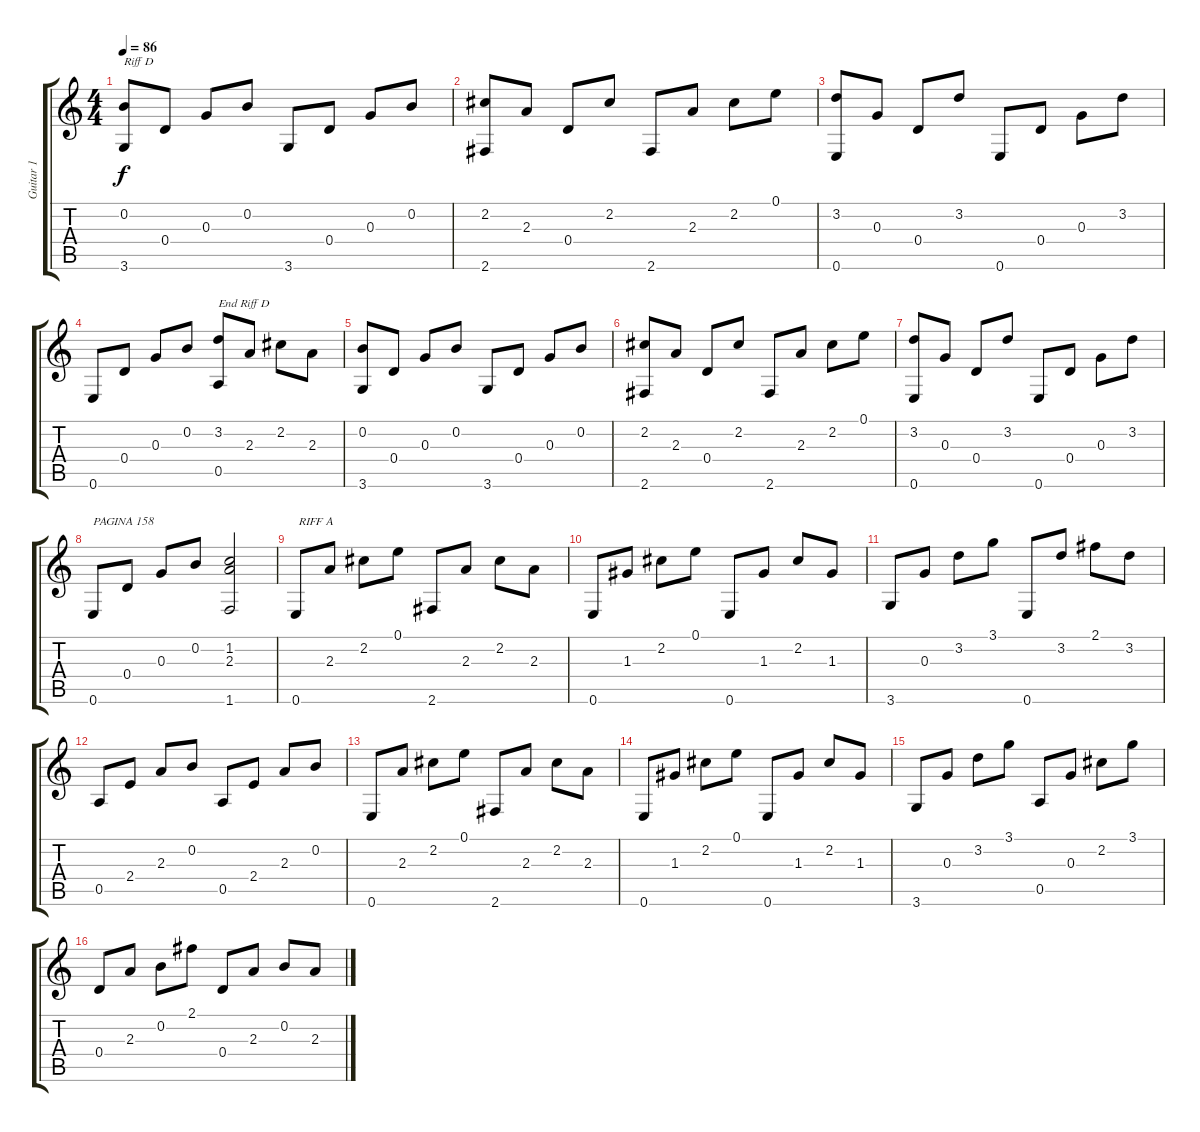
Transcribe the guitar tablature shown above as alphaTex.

\track ("Guitar 1" "Guitar 1") {instrument acousticguitarnylon}
\staff {score tabs}
\tuning (E4 B3 G3 D3 A2 E2) {hide}
\ts (4 4)
\tempo 86
\clef g2
\ks c
(0.2 3.6).8{txt "Riff D" dy f} 0.4.8 0.3.8 0.2.8 3.6.8 0.4.8 0.3.8 0.2.8 |
(2.2 2.6).8 2.3.8 0.4.8 2.2.8 2.6.8 2.3.8 2.2.8 0.1.8 |
(3.2 0.6).8 0.3.8 0.4.8 3.2.8 0.6.8 0.4.8 0.3.8 3.2.8 |
0.6.8 0.4.8 0.3.8 0.2.8 (3.2 0.5).8{txt "End Riff D"} 2.3.8 2.2.8 2.3.8 |
(0.2 3.6).8 0.4.8 0.3.8 0.2.8 3.6.8 0.4.8 0.3.8 0.2.8 |
(2.2 2.6).8 2.3.8 0.4.8 2.2.8 2.6.8 2.3.8 2.2.8 0.1.8 |
(3.2 0.6).8 0.3.8 0.4.8 3.2.8 0.6.8 0.4.8 0.3.8 3.2.8 |
0.6.8{txt "PAGINA 158"} 0.4.8 0.3.8 0.2.8 (1.2 2.3 1.6).2 |
0.6.8{txt " RIFF A"} 2.3.8 2.2.8 0.1.8 2.6.8 2.3.8 2.2.8 2.3.8 |
0.6.8 1.3.8 2.2.8 0.1.8 0.6.8 1.3.8 2.2.8 1.3.8 |
3.6.8 0.3.8 3.2.8 3.1.8 0.6.8 3.2.8 2.1.8 3.2.8 |
0.5.8 2.4.8 2.3.8 0.2.8 0.5.8 2.4.8 2.3.8 0.2.8 |
0.6.8 2.3.8 2.2.8 0.1.8 2.6.8 2.3.8 2.2.8 2.3.8 |
0.6.8 1.3.8 2.2.8 0.1.8 0.6.8 1.3.8 2.2.8 1.3.8 |
3.6.8 0.3.8 3.2.8 3.1.8 0.5.8 0.3.8 2.2.8 3.1.8 |
0.4.8 2.3.8 0.2.8 2.1.8 0.4.8 2.3.8 0.2.8 2.3.8
